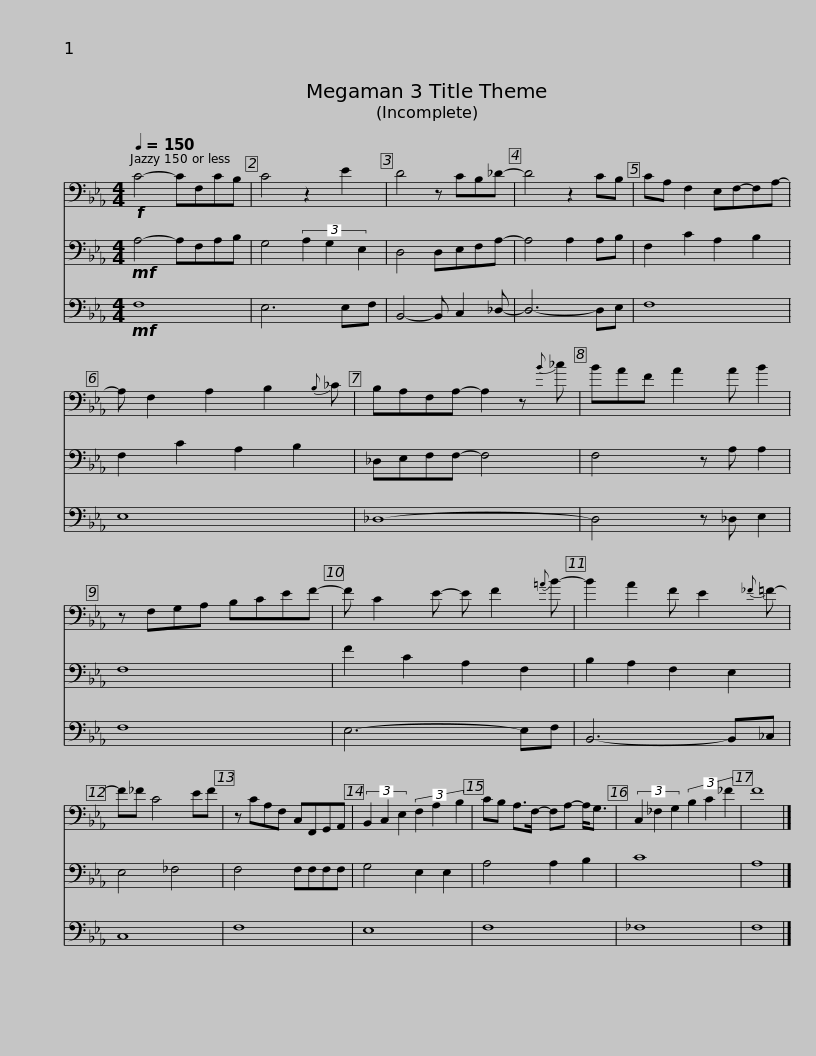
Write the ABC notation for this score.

X:1
%%score 1 2 3
L:1/8
Q:1/4=150
M:4/4
I:linebreak $
K:Eb
V:1 bass
V:2 bass
V:3 bass
V:1
!f! C4- CF,CB, | C4 z2 E2 | D4 z CB,_D- | D4 z2 CB, | CA, F,2 E,F,-F,A,- |$ %5
 A, F,2 A,2 B,2{B,} _C | B,A,F,A,- A,2 z{B} _c | BAF A2 A B2 | z F,G,A, B,CEF- |$ F C2 E- E F2{=A} B- | %10
 B2 A2 F E2{_F} =F- | F_F C4 EF | z CA,F, C,F,,G,,A,, |$ (3B,,2 C,2 E,2 (3F,2 A,2 B,2 | CB, A,>F,- F,A,- A,<G, | %15
 (3C,2 _F,2 G,2 (3B,2 C2 _F2 | F8 |] %17
V:2
!mf! A,4- A,F,A,B, | G,4 (3A,2 G,2 E,2 | D,4 D,E,F,A,- | A,4 A,2 A,B, | F,2 C2 A,2 B,2 |$ %5
 F,2 C2 A,2 B,2 | _D,E,F,F,- F,4 | F,4 z A, A,2 | F,8 |$ F2 C2 A,2 F,2 | %10
 B,2 A,2 F,2 E,2 | E,4 _F,4 | F,4 F,F,F,F, |$ G,4 E,2 E,2 | A,4 A,2 B,2 | %15
 C8 | A,8 |] %17
V:3
!mf! F,8 | E,6 E,F, | B,,4- B,, C,2 _D,- | D,6- D,E, | F,8 |$ %5
 E,8 | _D,8- | D,4 z _D, E,2 | F,8 |$ E,6- E,F, | %10
 B,,6- B,,_C, | C,8 | F,8 |$ E,8 | F,8 | %15
 _F,8 | F,8 |] %17
